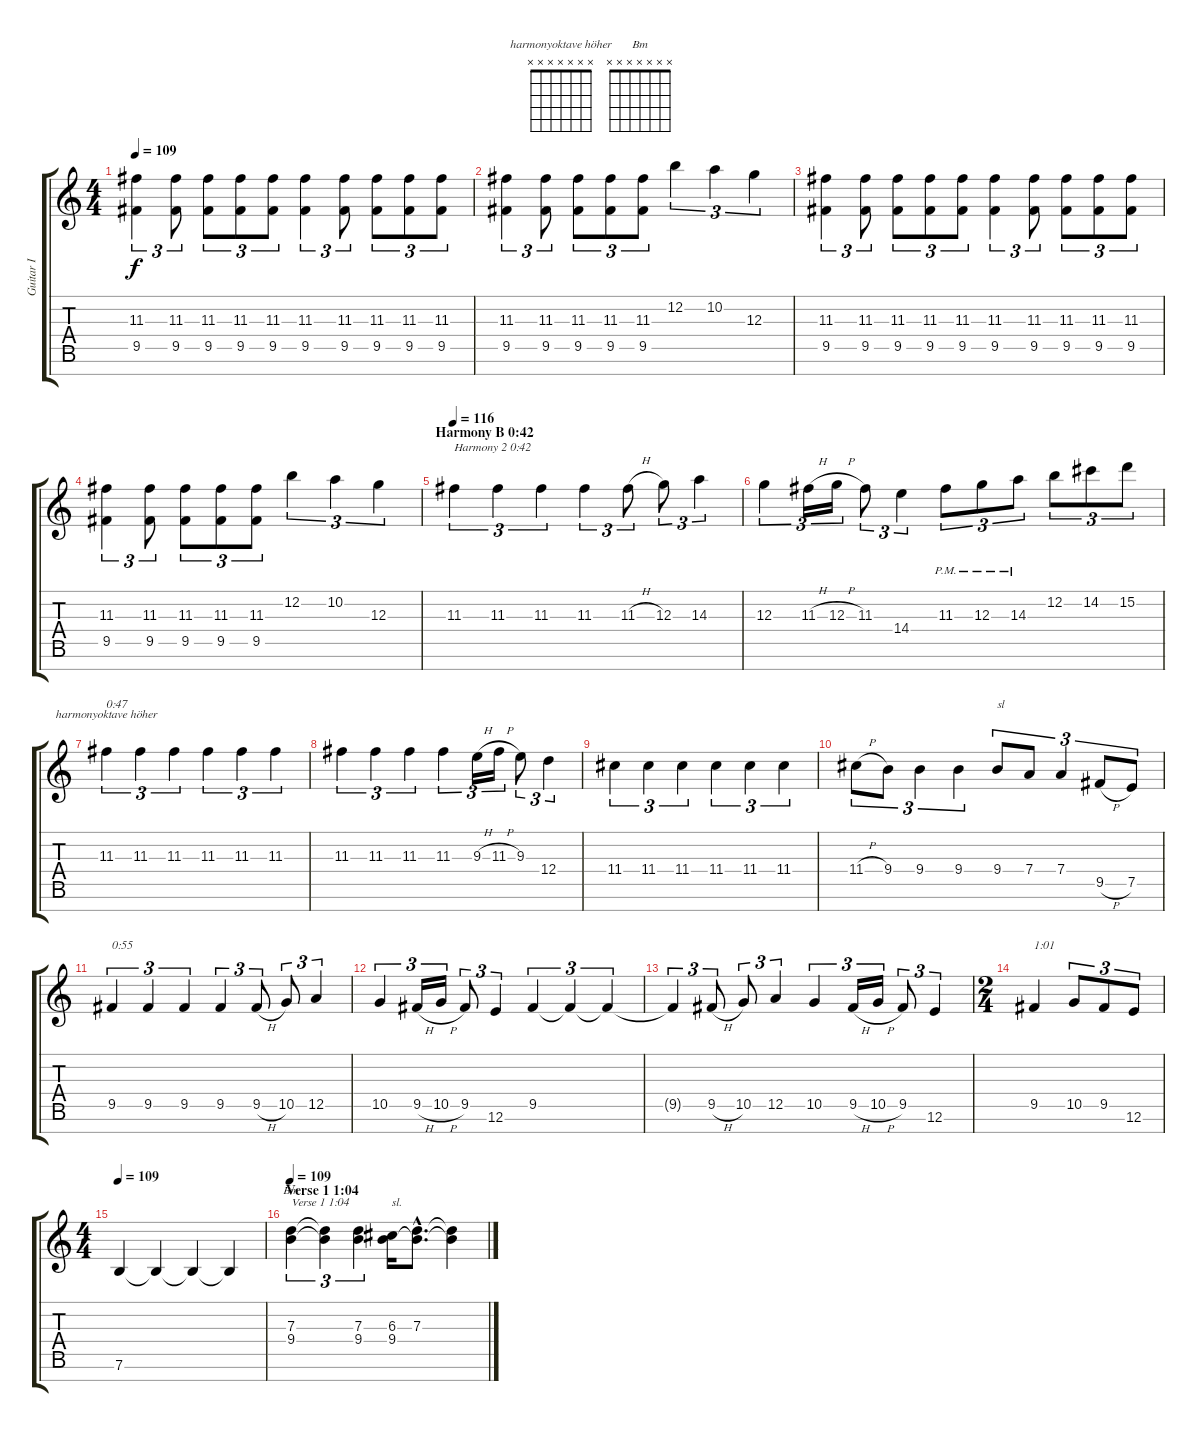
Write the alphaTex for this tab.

\track ("Guitar I" "Guitar I") {instrument distortionguitar}
\staff {score tabs}
\tuning (E4 B3 G3 D3 A2 E2 B1) {hide}
\chord ("harmonyoktave höher " x x x x x x x)
\chord ("Bm" x x x x x x x)
\ts (4 4)
\tempo 109
\clef g2
\ks c
(11.3 9.5).4{tu (3 2) dy f} (11.3 9.5).8{tu (3 2)} (11.3 9.5).8{tu (3 2)} (11.3 9.5).8{tu (3 2)} (11.3 9.5).8{tu (3 2)} (11.3 9.5).4{tu (3 2)} (11.3 9.5).8{tu (3 2)} (11.3 9.5).8{tu (3 2)} (11.3 9.5).8{tu (3 2)} (11.3 9.5).8{tu (3 2)} |
(11.3 9.5).4{tu (3 2)} (11.3 9.5).8{tu (3 2)} (11.3 9.5).8{tu (3 2)} (11.3 9.5).8{tu (3 2)} (11.3 9.5).8{tu (3 2)} 12.2.4{tu (3 2)} 10.2.4{tu (3 2)} 12.3.4{tu (3 2)} |
(11.3 9.5).4{tu (3 2)} (11.3 9.5).8{tu (3 2)} (11.3 9.5).8{tu (3 2)} (11.3 9.5).8{tu (3 2)} (11.3 9.5).8{tu (3 2)} (11.3 9.5).4{tu (3 2)} (11.3 9.5).8{tu (3 2)} (11.3 9.5).8{tu (3 2)} (11.3 9.5).8{tu (3 2)} (11.3 9.5).8{tu (3 2)} |
(11.3 9.5).4{tu (3 2)} (11.3 9.5).8{tu (3 2)} (11.3 9.5).8{tu (3 2)} (11.3 9.5).8{tu (3 2)} (11.3 9.5).8{tu (3 2)} 12.2.4{tu (3 2)} 10.2.4{tu (3 2)} 12.3.4{tu (3 2)} |
\section ("" "Harmony B 0:42")
\tempo 116
11.3.4{tu (3 2) txt "Harmony 2 0:42"} 11.3.4{tu (3 2)} 11.3.4{tu (3 2)} 11.3.4{tu (3 2)} 11.3{h}.8{tu (3 2)} 12.3.8{tu (3 2)} 14.3.4{tu (3 2)} |
12.3.4{tu (3 2)} 11.3{h}.16{tu (3 2)} 12.3{h}.16{tu (3 2)} 11.3.8{tu (3 2)} 14.4.4{tu (3 2)} 11.3{pm}.8{tu (3 2)} 12.3{pm}.8{tu (3 2)} 14.3{pm}.8{tu (3 2)} 12.2.8{tu (3 2)} 14.2.8{tu (3 2)} 15.2.8{tu (3 2)} |
11.3.4{tu (3 2) ch "harmonyoktave höher " txt "0:47"} 11.3.4{tu (3 2)} 11.3.4{tu (3 2)} 11.3.4{tu (3 2)} 11.3.4{tu (3 2)} 11.3.4{tu (3 2)} |
11.3.4{tu (3 2)} 11.3.4{tu (3 2)} 11.3.4{tu (3 2)} 11.3.4{tu (3 2)} 9.3{h}.16{tu (3 2)} 11.3{h}.16{tu (3 2)} 9.3.8{tu (3 2)} 12.4.4{tu (3 2)} |
11.4.4{tu (3 2)} 11.4.4{tu (3 2)} 11.4.4{tu (3 2)} 11.4.4{tu (3 2)} 11.4.4{tu (3 2)} 11.4.4{tu (3 2)} |
11.4{h}.8{tu (3 2)} 9.4.8{tu (3 2)} 9.4.4{tu (3 2)} 9.4.4{tu (3 2)} 9.4.8{tu (3 2) txt "sl"} 7.4.8{tu (3 2)} 7.4.4{tu (3 2)} 9.5{h}.8{tu (3 2)} 7.5.8{tu (3 2)} |
9.5.4{tu (3 2) txt "0:55"} 9.5.4{tu (3 2)} 9.5.4{tu (3 2)} 9.5.4{tu (3 2)} 9.5{h}.8{tu (3 2)} 10.5.8{tu (3 2)} 12.5.4{tu (3 2)} |
10.5.4{tu (3 2)} 9.5{h}.16{tu (3 2)} 10.5{h}.16{tu (3 2)} 9.5.8{tu (3 2)} 12.6.4{tu (3 2)} 9.5.4{tu (3 2)} 9.5{t}.4{tu (3 2)} 9.5{t}.4{tu (3 2)} |
9.5{t}.4{tu (3 2)} 9.5{h}.8{tu (3 2)} 10.5.8{tu (3 2)} 12.5.4{tu (3 2)} 10.5.4{tu (3 2)} 9.5{h}.16{tu (3 2)} 10.5{h}.16{tu (3 2)} 9.5.8{tu (3 2)} 12.6.4{tu (3 2)} |
\ts (2 4)
9.5.4{txt "1:01"} 10.5.8{tu (3 2)} 9.5.8{tu (3 2)} 12.6.8{tu (3 2)} |
\ts (4 4)
\tempo 109
7.6.4 7.6{t}.4 7.6{t}.4 7.6{t}.4 |
\section ("" "Verse 1 1:04")
\tempo 109
(7.3 9.4).4{tu (3 2) ch "Bm" txt "Verse 1 1:04" instrument electricguitarjazz} (7.3{t} 9.4{t}).4{tu (3 2)} (7.3 9.4).4{tu (3 2)} (6.3 9.4).16{txt "sl."} (7.3{hac} 9.4{hac t}).8{d} (7.3{t} 9.4{t}).4
